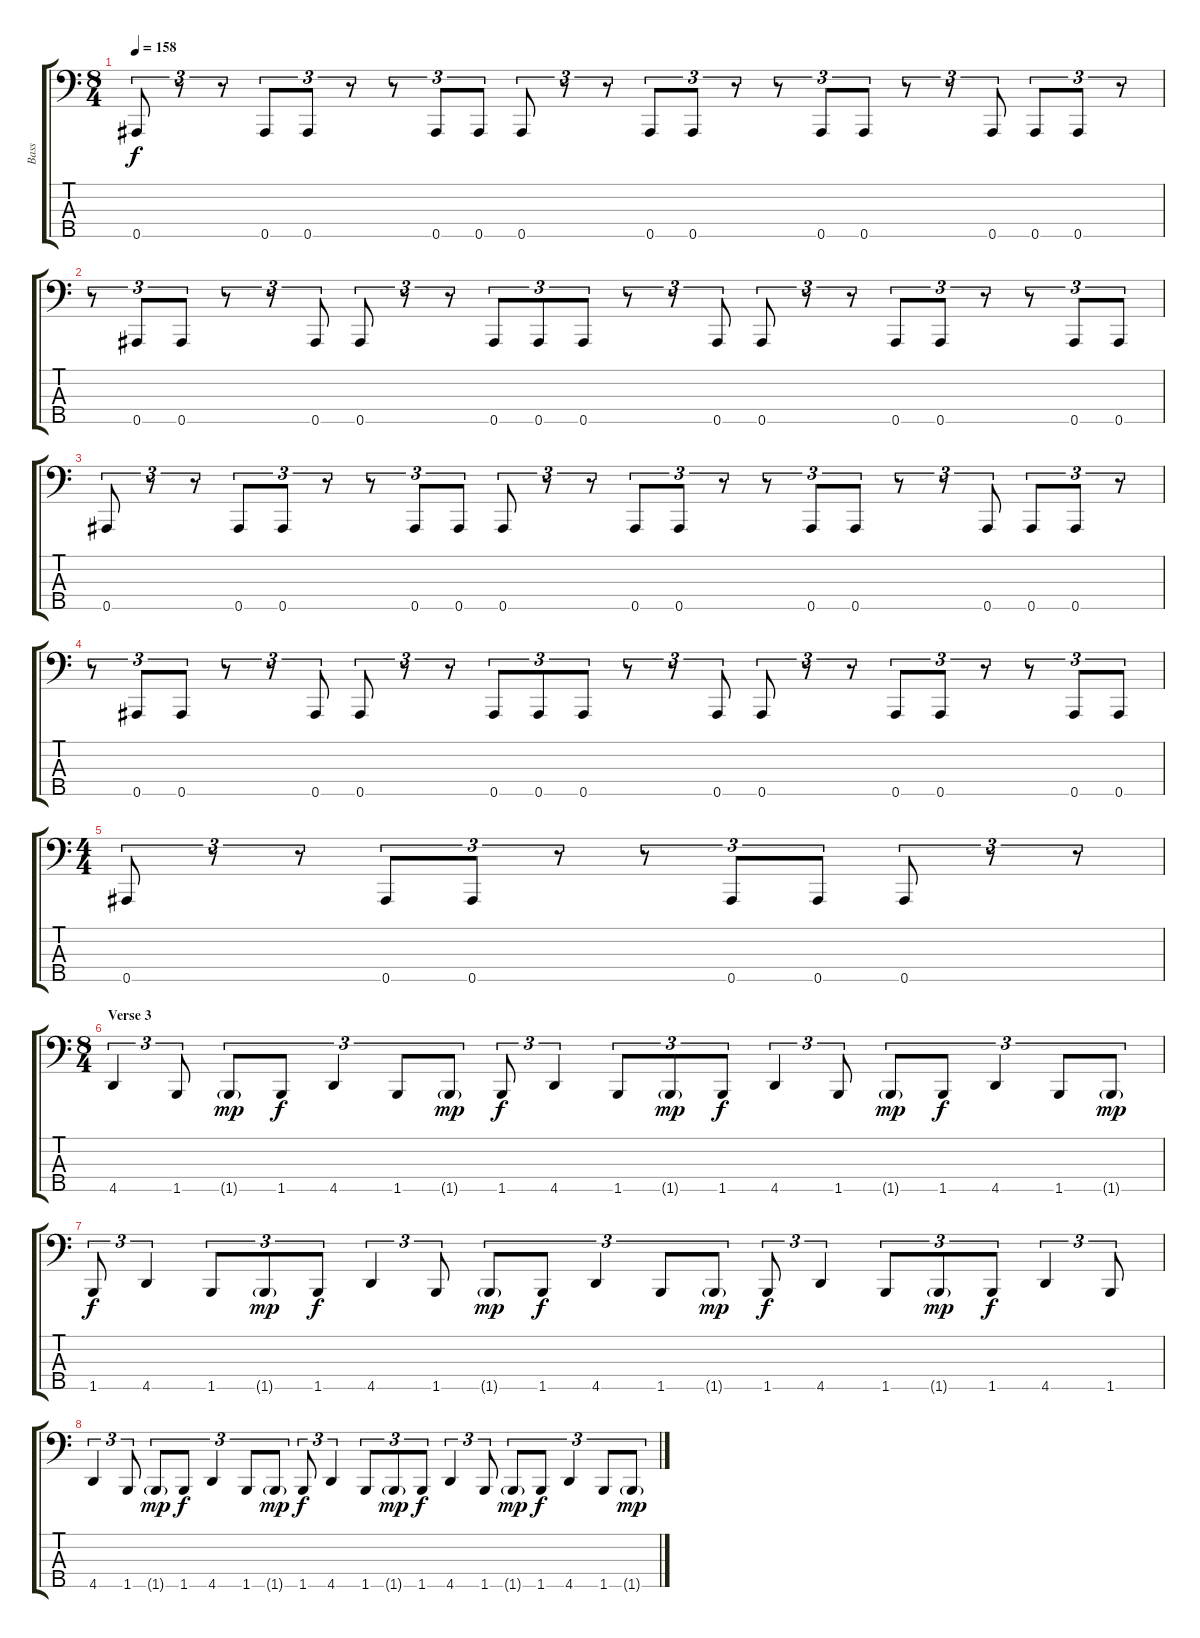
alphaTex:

\track ("Bass" "Bass") {instrument electricbassfinger}
\staff {score tabs}
\tuning (Gb2 Db2 Ab1 Eb1 Bb0) {hide}
\ts (8 4)
\tempo 158
\clef f4
\ks c
0.5.8{tu (3 2) dy f} r.8{tu (3 2)} r.8{tu (3 2)} 0.5.8{tu (3 2)} 0.5.8{tu (3 2)} r.8{tu (3 2)} r.8{tu (3 2)} 0.5.8{tu (3 2)} 0.5.8{tu (3 2)} 0.5.8{tu (3 2)} r.8{tu (3 2)} r.8{tu (3 2)} 0.5.8{tu (3 2)} 0.5.8{tu (3 2)} r.8{tu (3 2)} r.8{tu (3 2)} 0.5.8{tu (3 2)} 0.5.8{tu (3 2)} r.8{tu (3 2)} r.8{tu (3 2)} 0.5.8{tu (3 2)} 0.5.8{tu (3 2)} 0.5.8{tu (3 2)} r.8{tu (3 2)} |
r.8{tu (3 2)} 0.5.8{tu (3 2)} 0.5.8{tu (3 2)} r.8{tu (3 2)} r.8{tu (3 2)} 0.5.8{tu (3 2)} 0.5.8{tu (3 2)} r.8{tu (3 2)} r.8{tu (3 2)} 0.5.8{tu (3 2)} 0.5.8{tu (3 2)} 0.5.8{tu (3 2)} r.8{tu (3 2)} r.8{tu (3 2)} 0.5.8{tu (3 2)} 0.5.8{tu (3 2)} r.8{tu (3 2)} r.8{tu (3 2)} 0.5.8{tu (3 2)} 0.5.8{tu (3 2)} r.8{tu (3 2)} r.8{tu (3 2)} 0.5.8{tu (3 2)} 0.5.8{tu (3 2)} |
0.5.8{tu (3 2)} r.8{tu (3 2)} r.8{tu (3 2)} 0.5.8{tu (3 2)} 0.5.8{tu (3 2)} r.8{tu (3 2)} r.8{tu (3 2)} 0.5.8{tu (3 2)} 0.5.8{tu (3 2)} 0.5.8{tu (3 2)} r.8{tu (3 2)} r.8{tu (3 2)} 0.5.8{tu (3 2)} 0.5.8{tu (3 2)} r.8{tu (3 2)} r.8{tu (3 2)} 0.5.8{tu (3 2)} 0.5.8{tu (3 2)} r.8{tu (3 2)} r.8{tu (3 2)} 0.5.8{tu (3 2)} 0.5.8{tu (3 2)} 0.5.8{tu (3 2)} r.8{tu (3 2)} |
r.8{tu (3 2)} 0.5.8{tu (3 2)} 0.5.8{tu (3 2)} r.8{tu (3 2)} r.8{tu (3 2)} 0.5.8{tu (3 2)} 0.5.8{tu (3 2)} r.8{tu (3 2)} r.8{tu (3 2)} 0.5.8{tu (3 2)} 0.5.8{tu (3 2)} 0.5.8{tu (3 2)} r.8{tu (3 2)} r.8{tu (3 2)} 0.5.8{tu (3 2)} 0.5.8{tu (3 2)} r.8{tu (3 2)} r.8{tu (3 2)} 0.5.8{tu (3 2)} 0.5.8{tu (3 2)} r.8{tu (3 2)} r.8{tu (3 2)} 0.5.8{tu (3 2)} 0.5.8{tu (3 2)} |
\ts (4 4)
0.5.8{tu (3 2)} r.8{tu (3 2)} r.8{tu (3 2)} 0.5.8{tu (3 2)} 0.5.8{tu (3 2)} r.8{tu (3 2)} r.8{tu (3 2)} 0.5.8{tu (3 2)} 0.5.8{tu (3 2)} 0.5.8{tu (3 2)} r.8{tu (3 2)} r.8{tu (3 2)} |
\ts (8 4)
\section ("" "Verse 3")
4.5.4{tu (3 2)} 1.5.8{tu (3 2)} 1.5{g}.8{tu (3 2) dy mp} 1.5.8{tu (3 2) dy f} 4.5.4{tu (3 2)} 1.5.8{tu (3 2)} 1.5{g}.8{tu (3 2) dy mp} 1.5.8{tu (3 2) dy f} 4.5.4{tu (3 2)} 1.5.8{tu (3 2)} 1.5{g}.8{tu (3 2) dy mp} 1.5.8{tu (3 2) dy f} 4.5.4{tu (3 2)} 1.5.8{tu (3 2)} 1.5{g}.8{tu (3 2) dy mp} 1.5.8{tu (3 2) dy f} 4.5.4{tu (3 2)} 1.5.8{tu (3 2)} 1.5{g}.8{tu (3 2) dy mp} |
1.5.8{tu (3 2) dy f} 4.5.4{tu (3 2)} 1.5.8{tu (3 2)} 1.5{g}.8{tu (3 2) dy mp} 1.5.8{tu (3 2) dy f} 4.5.4{tu (3 2)} 1.5.8{tu (3 2)} 1.5{g}.8{tu (3 2) dy mp} 1.5.8{tu (3 2) dy f} 4.5.4{tu (3 2)} 1.5.8{tu (3 2)} 1.5{g}.8{tu (3 2) dy mp} 1.5.8{tu (3 2) dy f} 4.5.4{tu (3 2)} 1.5.8{tu (3 2)} 1.5{g}.8{tu (3 2) dy mp} 1.5.8{tu (3 2) dy f} 4.5.4{tu (3 2)} 1.5.8{tu (3 2)} |
4.5.4{tu (3 2)} 1.5.8{tu (3 2)} 1.5{g}.8{tu (3 2) dy mp} 1.5.8{tu (3 2) dy f} 4.5.4{tu (3 2)} 1.5.8{tu (3 2)} 1.5{g}.8{tu (3 2) dy mp} 1.5.8{tu (3 2) dy f} 4.5.4{tu (3 2)} 1.5.8{tu (3 2)} 1.5{g}.8{tu (3 2) dy mp} 1.5.8{tu (3 2) dy f} 4.5.4{tu (3 2)} 1.5.8{tu (3 2)} 1.5{g}.8{tu (3 2) dy mp} 1.5.8{tu (3 2) dy f} 4.5.4{tu (3 2)} 1.5.8{tu (3 2)} 1.5{g}.8{tu (3 2) dy mp}
